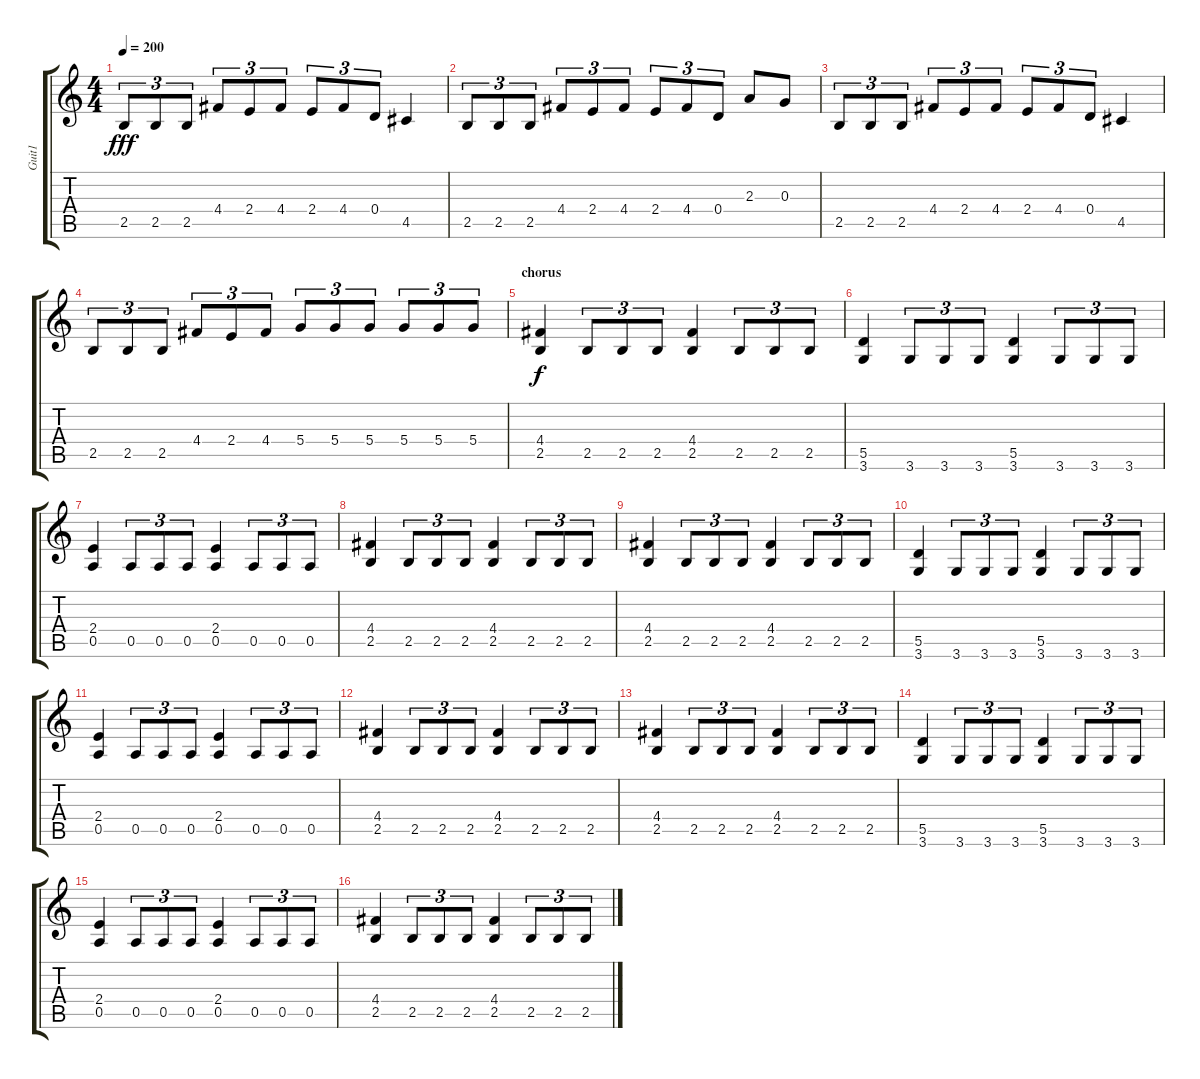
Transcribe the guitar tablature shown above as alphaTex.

\track ("Guit1" "Guit1") {instrument overdrivenguitar}
\staff {score tabs}
\tuning (E4 B3 G3 D3 A2 E2) {hide}
\ts (4 4)
\tempo 200
\clef g2
\ks c
2.5.8{tu (3 2) dy fff} 2.5.8{tu (3 2)} 2.5.8{tu (3 2)} 4.4.8{tu (3 2)} 2.4.8{tu (3 2)} 4.4.8{tu (3 2)} 2.4.8{tu (3 2)} 4.4.8{tu (3 2)} 0.4.8{tu (3 2)} 4.5.4 |
2.5.8{tu (3 2)} 2.5.8{tu (3 2)} 2.5.8{tu (3 2)} 4.4.8{tu (3 2)} 2.4.8{tu (3 2)} 4.4.8{tu (3 2)} 2.4.8{tu (3 2)} 4.4.8{tu (3 2)} 0.4.8{tu (3 2)} 2.3.8 0.3.8 |
2.5.8{tu (3 2)} 2.5.8{tu (3 2)} 2.5.8{tu (3 2)} 4.4.8{tu (3 2)} 2.4.8{tu (3 2)} 4.4.8{tu (3 2)} 2.4.8{tu (3 2)} 4.4.8{tu (3 2)} 0.4.8{tu (3 2)} 4.5.4 |
2.5.8{tu (3 2)} 2.5.8{tu (3 2)} 2.5.8{tu (3 2)} 4.4.8{tu (3 2)} 2.4.8{tu (3 2)} 4.4.8{tu (3 2)} 5.4.8{tu (3 2)} 5.4.8{tu (3 2)} 5.4.8{tu (3 2)} 5.4.8{tu (3 2)} 5.4.8{tu (3 2)} 5.4.8{tu (3 2)} |
\section ("" "chorus")
(4.4 2.5).4{dy f} 2.5.8{tu (3 2)} 2.5.8{tu (3 2)} 2.5.8{tu (3 2)} (4.4 2.5).4 2.5.8{tu (3 2)} 2.5.8{tu (3 2)} 2.5.8{tu (3 2)} |
(5.5 3.6).4 3.6.8{tu (3 2)} 3.6.8{tu (3 2)} 3.6.8{tu (3 2)} (5.5 3.6).4 3.6.8{tu (3 2)} 3.6.8{tu (3 2)} 3.6.8{tu (3 2)} |
(2.4 0.5).4 0.5.8{tu (3 2)} 0.5.8{tu (3 2)} 0.5.8{tu (3 2)} (2.4 0.5).4 0.5.8{tu (3 2)} 0.5.8{tu (3 2)} 0.5.8{tu (3 2)} |
(4.4 2.5).4 2.5.8{tu (3 2)} 2.5.8{tu (3 2)} 2.5.8{tu (3 2)} (4.4 2.5).4 2.5.8{tu (3 2)} 2.5.8{tu (3 2)} 2.5.8{tu (3 2)} |
(4.4 2.5).4 2.5.8{tu (3 2)} 2.5.8{tu (3 2)} 2.5.8{tu (3 2)} (4.4 2.5).4 2.5.8{tu (3 2)} 2.5.8{tu (3 2)} 2.5.8{tu (3 2)} |
(5.5 3.6).4 3.6.8{tu (3 2)} 3.6.8{tu (3 2)} 3.6.8{tu (3 2)} (5.5 3.6).4 3.6.8{tu (3 2)} 3.6.8{tu (3 2)} 3.6.8{tu (3 2)} |
(2.4 0.5).4 0.5.8{tu (3 2)} 0.5.8{tu (3 2)} 0.5.8{tu (3 2)} (2.4 0.5).4 0.5.8{tu (3 2)} 0.5.8{tu (3 2)} 0.5.8{tu (3 2)} |
(4.4 2.5).4 2.5.8{tu (3 2)} 2.5.8{tu (3 2)} 2.5.8{tu (3 2)} (4.4 2.5).4 2.5.8{tu (3 2)} 2.5.8{tu (3 2)} 2.5.8{tu (3 2)} |
(4.4 2.5).4 2.5.8{tu (3 2)} 2.5.8{tu (3 2)} 2.5.8{tu (3 2)} (4.4 2.5).4 2.5.8{tu (3 2)} 2.5.8{tu (3 2)} 2.5.8{tu (3 2)} |
(5.5 3.6).4 3.6.8{tu (3 2)} 3.6.8{tu (3 2)} 3.6.8{tu (3 2)} (5.5 3.6).4 3.6.8{tu (3 2)} 3.6.8{tu (3 2)} 3.6.8{tu (3 2)} |
(2.4 0.5).4 0.5.8{tu (3 2)} 0.5.8{tu (3 2)} 0.5.8{tu (3 2)} (2.4 0.5).4 0.5.8{tu (3 2)} 0.5.8{tu (3 2)} 0.5.8{tu (3 2)} |
(4.4 2.5).4 2.5.8{tu (3 2)} 2.5.8{tu (3 2)} 2.5.8{tu (3 2)} (4.4 2.5).4 2.5.8{tu (3 2)} 2.5.8{tu (3 2)} 2.5.8{tu (3 2)}
